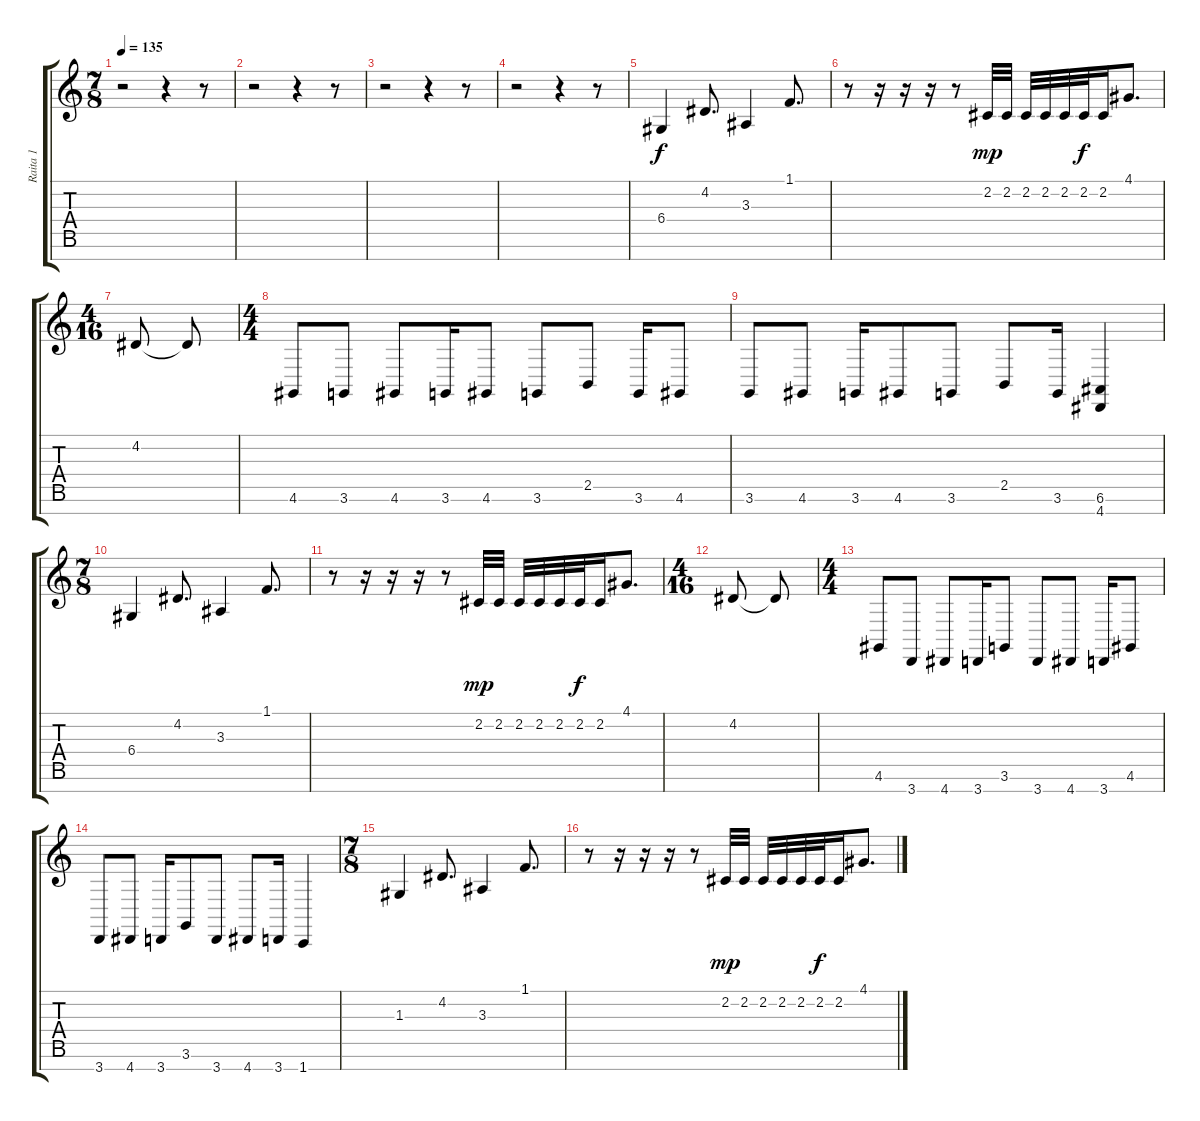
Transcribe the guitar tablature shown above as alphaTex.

\track ("Raita 1" "Raita 1") {instrument acousticgrandpiano}
\staff {score tabs}
\tuning (E4 B3 G3 D3 A2 E2 B1) {hide}
\ts (7 8)
\tempo 135
\clef g2
\ks c
r.2{dy f instrument acousticgrandpiano} r.4 r.8 |
r.2 r.4 r.8 |
r.2 r.4 r.8 |
r.2 r.4 r.8 |
6.4.4 4.2.8{d} 3.3.4 1.1.8{d} |
r.8 r.16 r.16 r.16 r.8 2.2.32{dy mp} 2.2.32 2.2.32 2.2.32 2.2.32 2.2.32{dy f} 2.2.16 4.1.8{d} |
\ts (4 16)
4.2.8{volume 8} 4.2{t}.8 |
\ts (4 4)
4.6.8{volume 10} 3.6.8 4.6.8 3.6.16 4.6.8 3.6.8 2.5.8 3.6.16 4.6.8 |
3.6.8{volume 12} 4.6.8 3.6.16 4.6.8 3.6.8 2.5.8 3.6.16 (6.6 4.7).4 |
\ts (7 8)
6.4.4 4.2.8{d} 3.3.4 1.1.8{d} |
r.8 r.16 r.16 r.16 r.8 2.2.32{dy mp} 2.2.32 2.2.32 2.2.32 2.2.32 2.2.32{dy f} 2.2.16 4.1.8{d} |
\ts (4 16)
4.2.8{volume 8} 4.2{t}.8 |
\ts (4 4)
4.6.8{volume 12} 3.7.8 4.7.8 3.7.16 3.6.8 3.7.8 4.7.8 3.7.16 4.6.8 |
3.7.8 4.7.8 3.7.16 3.6.8 3.7.8 4.7.8 3.7.16 1.7.4 |
\ts (7 8)
1.3.4 4.2.8{d} 3.3.4 1.1.8{d} |
r.8 r.16 r.16 r.16 r.8 2.2.32{dy mp} 2.2.32 2.2.32 2.2.32 2.2.32 2.2.32{dy f} 2.2.16 4.1.8{d}
